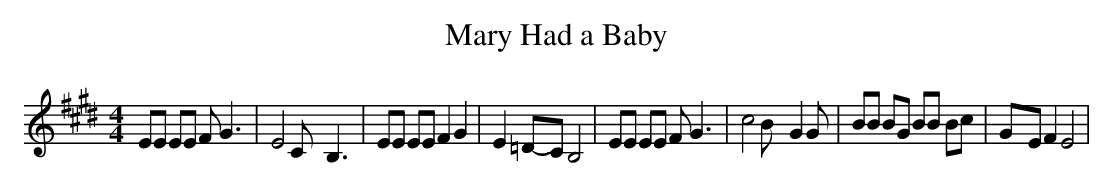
X:1
T:Mary Had a Baby
M:4/4
L:1/8
K:E
 EE EE F G3| E4 C- B,3| EE EE F2 G2| E2=D-C B,4| EE EE F G3| c4 B- G2 G|\
 BB BG BB Bc|G-E F2 E4|
